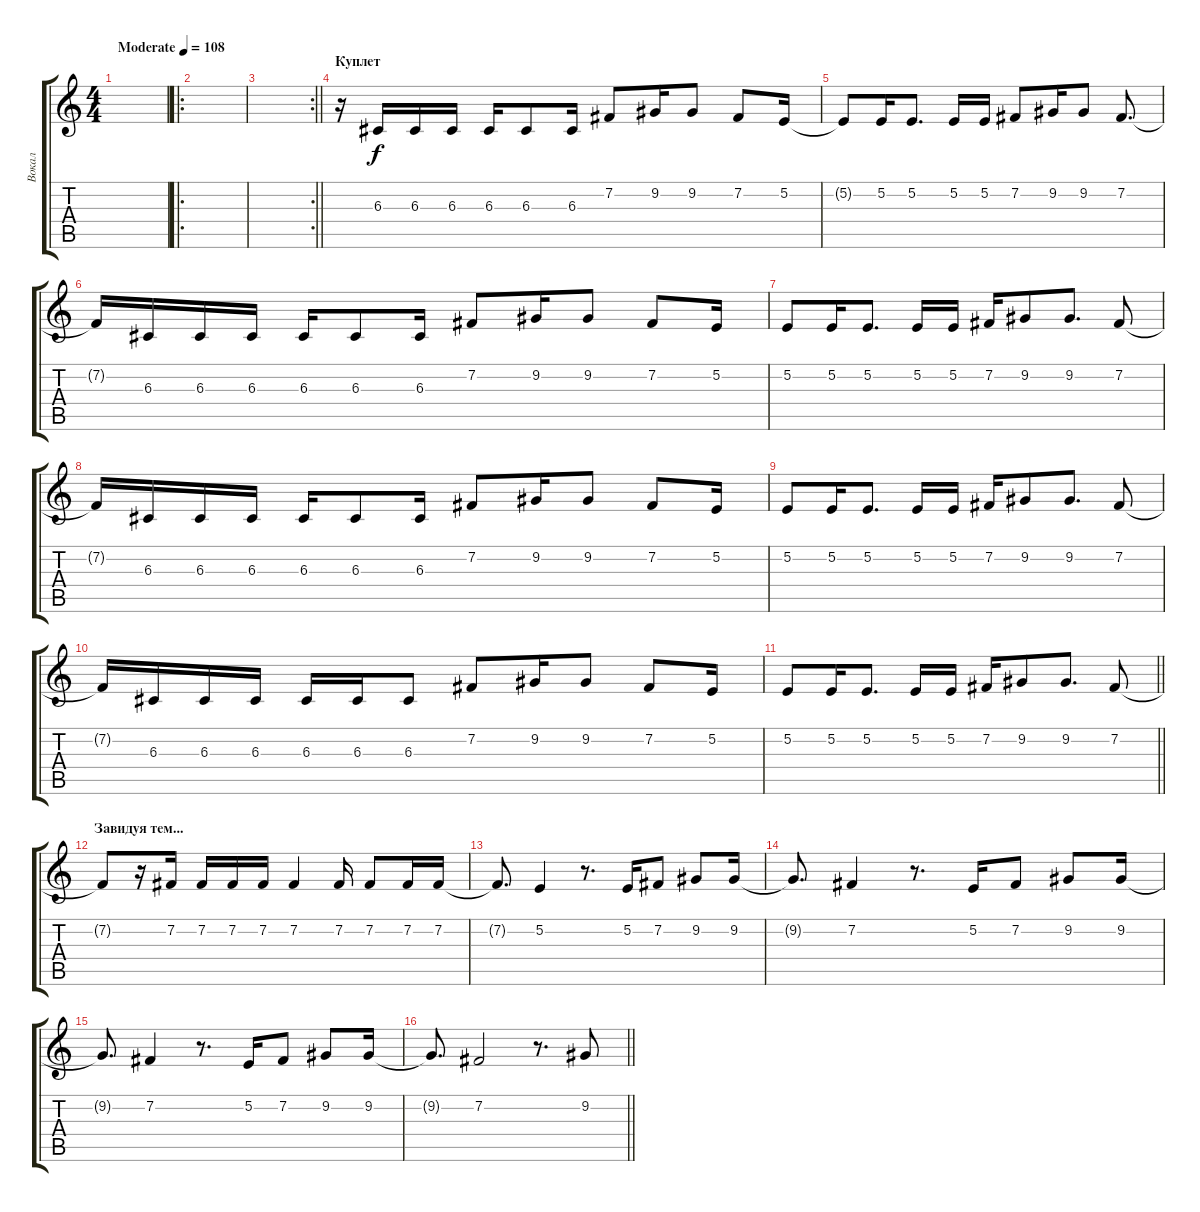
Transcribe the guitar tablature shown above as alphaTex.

\track ("Вокал" "Вокал") {instrument violin}
\staff {score tabs}
\tuning (E4 B3 G3 D3 A2 E2) {hide}
\ts (4 4)
\tempo (108 "Moderate")
\clef g2
\ks c
|
\ro
|
\rc 2
\barLineRight lightlight
|
\section ("" "Куплет")
r.16 6.3.16 6.3.16 6.3.16 6.3.16 6.3.8 6.3.16 7.2.8 9.2.16 9.2.8 7.2.8 5.2.16 |
5.2{t}.8 5.2.16 5.2.8{d} 5.2.16 5.2.16 7.2.8 9.2.16 9.2.8 7.2.8{d} |
7.2{t}.16 6.3.16 6.3.16 6.3.16 6.3.16 6.3.8 6.3.16 7.2.8 9.2.16 9.2.8 7.2.8 5.2.16 |
5.2.8 5.2.16 5.2.8{d} 5.2.16 5.2.16 7.2.16 9.2.8 9.2.8{d} 7.2.8 |
7.2{t}.16 6.3.16 6.3.16 6.3.16 6.3.16 6.3.8 6.3.16 7.2.8 9.2.16 9.2.8 7.2.8 5.2.16 |
5.2.8 5.2.16 5.2.8{d} 5.2.16 5.2.16 7.2.16 9.2.8 9.2.8{d} 7.2.8 |
7.2{t}.16 6.3.16 6.3.16 6.3.16 6.3.16 6.3.16 6.3.8 7.2.8 9.2.16 9.2.8 7.2.8 5.2.16 |
\barLineRight lightlight
5.2.8 5.2.16 5.2.8{d} 5.2.16 5.2.16 7.2.16 9.2.8 9.2.8{d} 7.2.8 |
\section ("" "Завидуя тем...")
7.2{t}.8 r.16 7.2.16 7.2.16 7.2.16 7.2.16 7.2.4 7.2.16 7.2.8 7.2.16 7.2.16 |
7.2{t}.8{d} 5.2.4 r.8{d} 5.2.16 7.2.8 9.2.8 9.2.16 |
9.2{t}.8{d} 7.2.4 r.8{d} 5.2.16 7.2.8 9.2.8 9.2.16 |
9.2{t}.8{d} 7.2.4 r.8{d} 5.2.16 7.2.8 9.2.8 9.2.16 |
\barLineRight lightlight
9.2{t}.8{d} 7.2.2 r.8{d} 9.2.8
